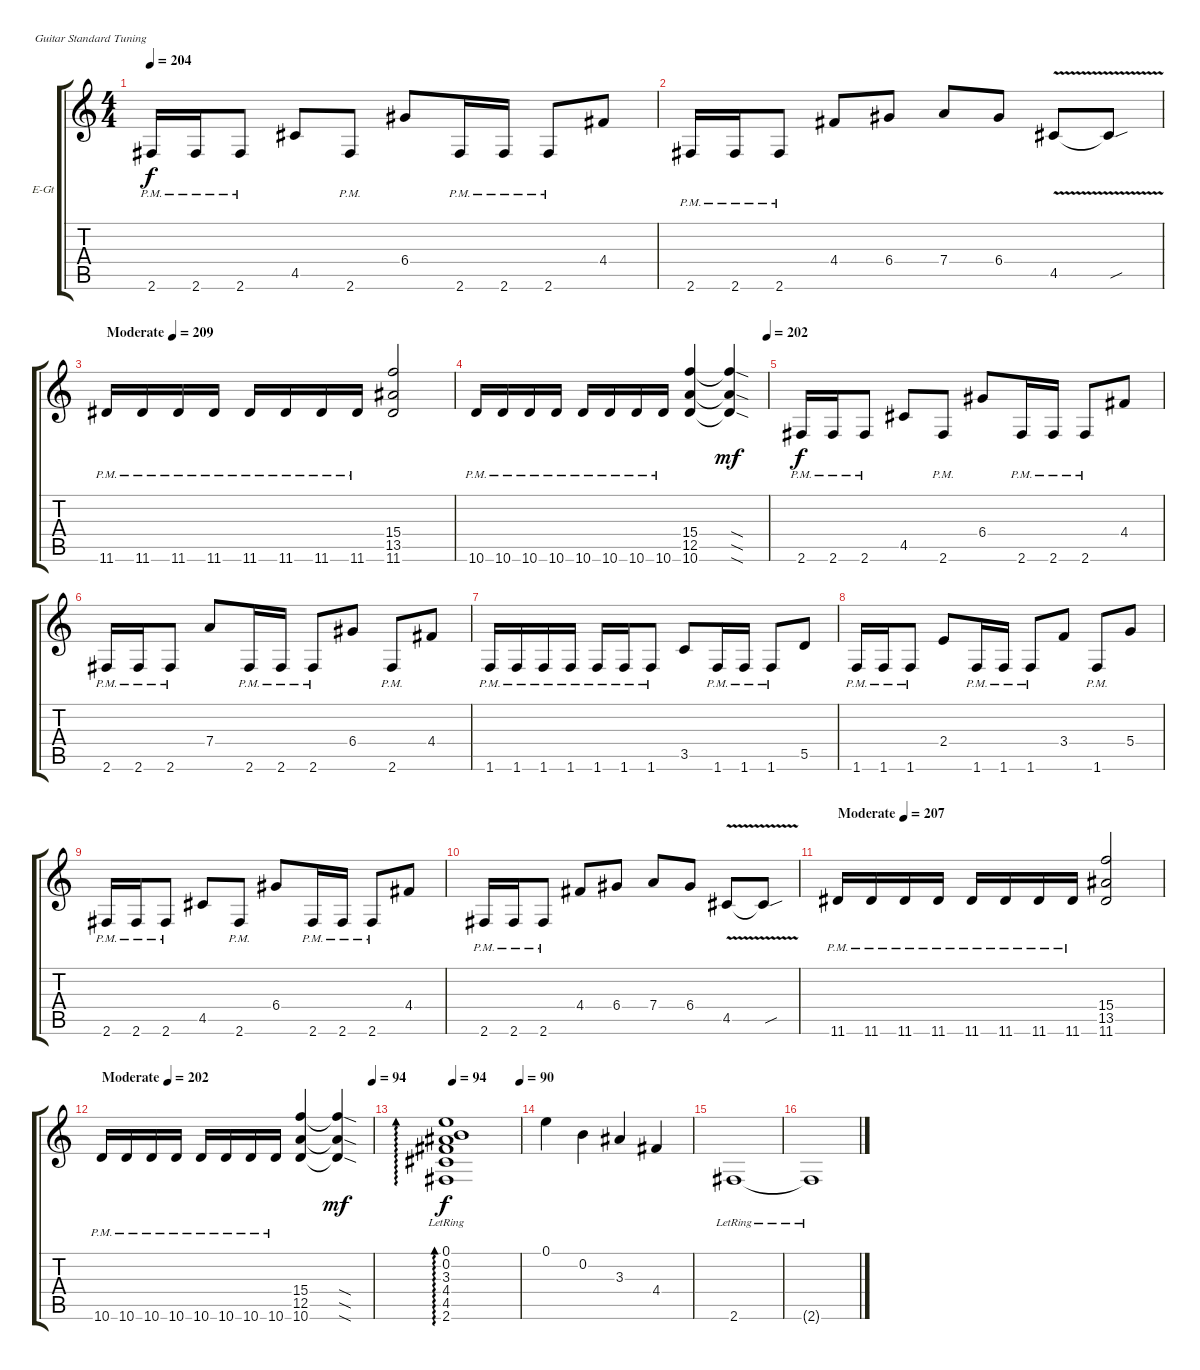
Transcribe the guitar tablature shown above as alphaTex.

\bracketExtendMode groupsimilarinstruments
\firstSystemTrackNameOrientation horizontal
\otherSystemsTrackNameOrientation horizontal
\track ("Jason Gobel" "E-Gt") {instrument distortionguitar}
\staff {score tabs}
\tuning (E4 B3 G3 D3 A2 E2)
\ts (4 4)
\tempo 204
\clef g2
\ks c
2.6{pm}.16{dy f} 2.6{pm}.16 2.6{pm}.8 4.5.8 2.6{pm}.8 6.4.8 2.6{pm}.16 2.6{pm}.16 2.6{pm}.8 4.4.8 |
2.6{pm}.16 2.6{pm}.16 2.6{pm}.8 4.4.8 6.4.8 7.4.8 6.4.8 4.5{v}.8 4.5{sou t}.8 |
\tempo (209 "Moderate")
11.6{pm}.16 11.6{pm}.16 11.6{pm}.16 11.6{pm}.16 11.6{pm}.16 11.6{pm}.16 11.6{pm}.16 11.6{pm}.16 (15.4 13.5 11.6).2 |
\tempo (202 1)
10.6{pm}.16 10.6{pm}.16 10.6{pm}.16 10.6{pm}.16 10.6{pm}.16 10.6{pm}.16 10.6{pm}.16 10.6{pm}.16 (15.4 12.5 10.6).4 (15.4{sod t} 12.5{sod t} 10.6{sod t}).4{dy mf} |
2.6{pm}.16{dy f} 2.6{pm}.16 2.6{pm}.8 4.5.8 2.6{pm}.8 6.4.8 2.6{pm}.16 2.6{pm}.16 2.6{pm}.8 4.4.8 |
2.6{pm}.16 2.6{pm}.16 2.6{pm}.8 7.4.8 2.6{pm}.16 2.6{pm}.16 2.6{pm}.8 6.4.8 2.6{pm}.8 4.4.8 |
1.6{pm}.16 1.6{pm}.16 1.6{pm}.16 1.6{pm}.16 1.6{pm}.16 1.6{pm}.16 1.6{pm}.8 3.5.8 1.6{pm}.16 1.6{pm}.16 1.6{pm}.8 5.5.8 |
1.6{pm}.16 1.6{pm}.16 1.6{pm}.8 2.4.8 1.6{pm}.16 1.6{pm}.16 1.6{pm}.8 3.4.8 1.6{pm}.8 5.4.8 |
2.6{pm}.16 2.6{pm}.16 2.6{pm}.8 4.5.8 2.6{pm}.8 6.4.8 2.6{pm}.16 2.6{pm}.16 2.6{pm}.8 4.4.8 |
2.6{pm}.16 2.6{pm}.16 2.6{pm}.8 4.4.8 6.4.8 7.4.8 6.4.8 4.5{v}.8 4.5{sou t}.8 |
\tempo (207 "Moderate")
11.6{pm}.16 11.6{pm}.16 11.6{pm}.16 11.6{pm}.16 11.6{pm}.16 11.6{pm}.16 11.6{pm}.16 11.6{pm}.16 (15.4 13.5 11.6).2 |
\tempo (202 "Moderate")
\tempo (94 1)
10.6{pm}.16 10.6{pm}.16 10.6{pm}.16 10.6{pm}.16 10.6{pm}.16 10.6{pm}.16 10.6{pm}.16 10.6{pm}.16 (15.4 12.5 10.6).4 (15.4{sod t} 12.5{sod t} 10.6{sod t}).4{dy mf} |
\tempo 94
\tempo (90 1)
(0.1{lr} 0.2{lr} 3.3{lr} 4.4{lr} 4.5{lr} 2.6{lr}).1{ad 0 dy f} |
0.1.4 0.2.4 3.3.4 4.4.4 |
2.6{lr}.1 |
2.6{lr t}.1
